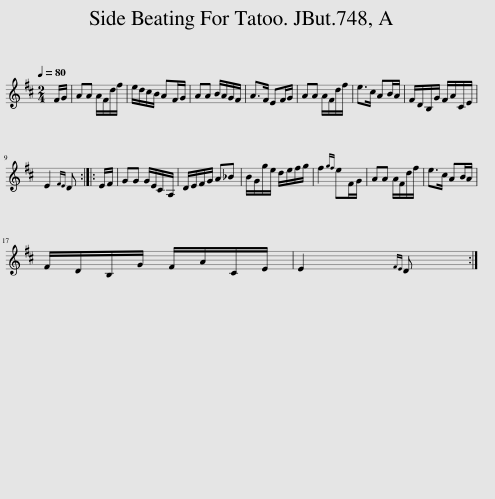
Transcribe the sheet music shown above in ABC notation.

X:1
L:1/8
Q:1/4=80
M:2/4
I:linebreak $
K:D
V:1 treble
V:1
 F/G/ | AA A/F/d/f/ | e/d/c/B/ AF/G/ | AA B/A/G/F/ | A>F EF/G/ | %5
 AA A/F/d/f/ | e>c AB/A/ | F/D/B,/G/ F/A/C/E/ |$ E2{FE} D :: E/F/ | %10
 GG G/E/C/A,/ | D/E/F/G/ A_B | B/G/g/e/ d/e/f/g/ | f2{gf} eF/G/ | AA A/F/d/f/ | %15
 e>c AB/A/ |$ F/D/B,/G/ F/A/C/E/ | E2{FE} D :| %18
